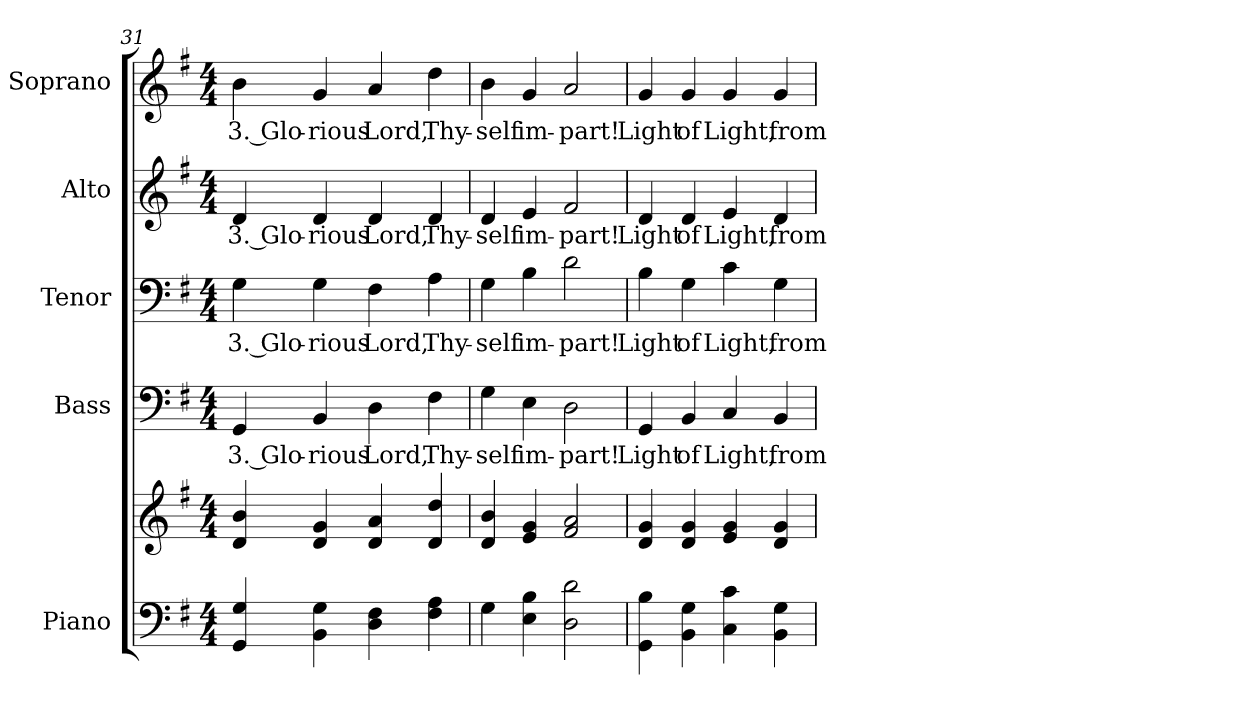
**kern	**kern	**kern	**text	**kern	**text	**kern	**text	**kern	**text
*part5	*part5	*part4	*part4	*part3	*part3	*part2	*part2	*part1	*part1
*staff6	*staff5	*staff4	*staff4	*staff3	*staff3	*staff2	*staff2	*staff1	*staff1
*I"Piano	*	*I"Bass	*	*I"Tenor	*	*I"Alto	*	*I"Soprano	*
*I'Pno.	*	*I'B.	*	*I'T.	*	*I'A.	*	*I'S.	*
*clefF4	*clefG2	*clefF4	*	*clefF4	*	*clefG2	*	*clefG2	*
*k[f#]	*k[f#]	*k[f#]	*	*k[f#]	*	*k[f#]	*	*k[f#]	*
*G:	*G:	*G:	*	*G:	*	*G:	*	*G:	*
*M4/4	*M4/4	*M4/4	*	*M4/4	*	*M4/4	*	*M4/4	*
=31	=31	=31	=31	=31	=31	=31	=31	=31	=31
!	!	!	!LO:LY:b:color=#000000	!	!	!	!	!	!
!	!	!	!	!	!LO:LY:b:color=#000000	!	!	!	!
!	!	!	!	!	!	!	!LO:LY:b:color=#000000	!	!
!	!	!	!	!	!	!	!	!	!LO:LY:b:color=#000000
4GGi/ 4Gi	4di/ 4bi	4GGi/	3. Glo-	4Gi\	3. Glo-	4di/	3. Glo-	4bi\	3. Glo-
!	!	!	!LO:LY:b:color=#000000	!	!	!	!	!	!
!	!	!	!	!	!LO:LY:b:color=#000000	!	!	!	!
!	!	!	!	!	!	!	!LO:LY:b:color=#000000	!	!
!	!	!	!	!	!	!	!	!	!LO:LY:b:color=#000000
4BBi\ 4Gi	4di/ 4gi	4BBi/	-rious	4Gi\	-rious	4di/	-rious	4gi/	-rious
!	!	!	!LO:LY:b:color=#000000	!	!	!	!	!	!
!	!	!	!	!	!LO:LY:b:color=#000000	!	!	!	!
!	!	!	!	!	!	!	!LO:LY:b:color=#000000	!	!
!	!	!	!	!	!	!	!	!	!LO:LY:b:color=#000000
4Di\ 4F#i	4di/ 4ai	4Di\	Lord,	4F#i\	Lord,	4di/	Lord,	4ai/	Lord,
!	!	!	!LO:LY:b:color=#000000	!	!	!	!	!	!
!	!	!	!	!	!LO:LY:b:color=#000000	!	!	!	!
!	!	!	!	!	!	!	!LO:LY:b:color=#000000	!	!
!	!	!	!	!	!	!	!	!	!LO:LY:b:color=#000000
4F#i\ 4Ai	4di/ 4ddi	4F#i\	Thy-	4Ai\	Thy-	4di/	Thy-	4ddi\	Thy-
!!LO:PB:g=z
=32	=32	=32	=32	=32	=32	=32	=32	=32	=32
!	!	!	!LO:LY:b:color=#000000	!	!	!	!	!	!
!	!	!	!	!	!LO:LY:b:color=#000000	!	!	!	!
!	!	!	!	!	!	!	!LO:LY:b:color=#000000	!	!
!	!	!	!	!	!	!	!	!	!LO:LY:b:color=#000000
4Gi\	4di/ 4bi	4Gi\	-self	4Gi\	-self	4di/	-self	4bi\	-self
!	!	!	!LO:LY:b:color=#000000	!	!	!	!	!	!
!	!	!	!	!	!LO:LY:b:color=#000000	!	!	!	!
!	!	!	!	!	!	!	!LO:LY:b:color=#000000	!	!
!	!	!	!	!	!	!	!	!	!LO:LY:b:color=#000000
4Ei\ 4Bi	4ei/ 4gi	4Ei\	im-	4Bi\	im-	4ei/	im-	4gi/	im-
!	!	!	!LO:LY:b:color=#000000	!	!	!	!	!	!
!	!	!	!	!	!LO:LY:b:color=#000000	!	!	!	!
!	!	!	!	!	!	!	!LO:LY:b:color=#000000	!	!
!	!	!	!	!	!	!	!	!	!LO:LY:b:color=#000000
2Di\ 2di	2f#i/ 2ai	2Di\	-part!	2di\	-part!	2f#i/	-part!	2ai/	-part!
=33	=33	=33	=33	=33	=33	=33	=33	=33	=33
!	!	!	!LO:LY:b:color=#000000	!	!	!	!	!	!
!	!	!	!	!	!LO:LY:b:color=#000000	!	!	!	!
!	!	!	!	!	!	!	!LO:LY:b:color=#000000	!	!
!	!	!	!	!	!	!	!	!	!LO:LY:b:color=#000000
4GGi\ 4Bi	4di/ 4gi	4GGi/	Light	4Bi\	Light	4di/	Light	4gi/	Light
!	!	!	!LO:LY:b:color=#000000	!	!	!	!	!	!
!	!	!	!	!	!LO:LY:b:color=#000000	!	!	!	!
!	!	!	!	!	!	!	!LO:LY:b:color=#000000	!	!
!	!	!	!	!	!	!	!	!	!LO:LY:b:color=#000000
4BBi\ 4Gi	4di/ 4gi	4BBi/	of	4Gi\	of	4di/	of	4gi/	of
!	!	!	!LO:LY:b:color=#000000	!	!	!	!	!	!
!	!	!	!	!	!LO:LY:b:color=#000000	!	!	!	!
!	!	!	!	!	!	!	!LO:LY:b:color=#000000	!	!
!	!	!	!	!	!	!	!	!	!LO:LY:b:color=#000000
4Ci\ 4ci	4ei/ 4gi	4Ci/	Light,	4ci\	Light,	4ei/	Light,	4gi/	Light,
!	!	!	!LO:LY:b:color=#000000	!	!	!	!	!	!
!	!	!	!	!	!LO:LY:b:color=#000000	!	!	!	!
!	!	!	!	!	!	!	!LO:LY:b:color=#000000	!	!
!	!	!	!	!	!	!	!	!	!LO:LY:b:color=#000000
4BBi\ 4Gi	4di/ 4gi	4BBi/	from	4Gi\	from	4di/	from	4gi/	from
=	=	=	=	=	=	=	=	=	=
*-	*-	*-	*-	*-	*-	*-	*-	*-	*-
